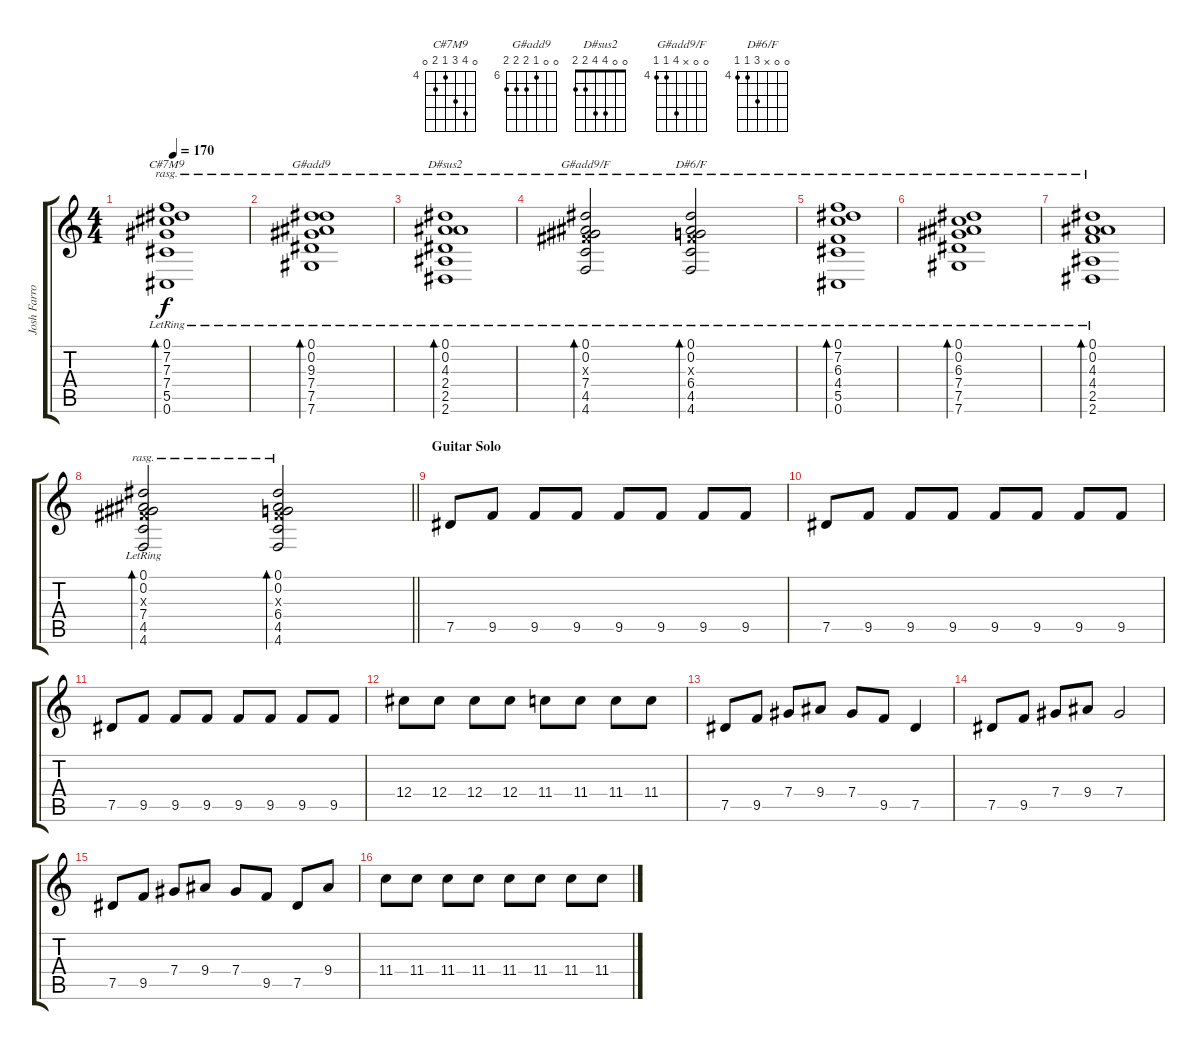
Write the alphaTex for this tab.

\track ("Josh Farro (Lead Guitar)" "Josh Farro") {instrument distortionguitar}
\staff {score tabs}
\tuning (Eb4 Bb3 Gb3 Db3 Ab2 Db2) {hide}
\chord ("C#7M9" 0 7 6 4 5 0) {firstfret 4}
\chord ("G#add9" 0 0 6 7 7 7) {firstfret 6}
\chord ("D#sus2" 0 0 4 4 2 2)
\chord ("G#add9/F" 0 0 x 7 4 4) {firstfret 4}
\chord ("D#6/F" 0 0 x 6 4 4) {firstfret 4}
\ts (4 4)
\tempo 170
\clef g2
\ks c
(0.1 7.2 7.3{lr} 7.4{lr} 5.5{lr} 0.6{lr}).1{bd 60 ch "C#7M9" rasg ii dy f instrument electricguitarjazz} |
(0.1 0.2 9.3{lr} 7.4 7.5{lr} 7.6{lr}).1{bd 60 ch "G#add9" rasg ii} |
(0.1 0.2 4.3 2.4{lr} 2.5{lr} 2.6{lr}).1{bd 60 ch "D#sus2" rasg ii} |
(0.1 0.2 0.3{x} 7.4{lr} 4.5{lr} 4.6{lr}).2{bd 60 ch "G#add9/F" rasg ii} (0.1 0.2 0.3{x} 6.4{lr} 4.5{lr} 4.6{lr}).2{bd 60 ch "D#6/F" rasg ii} |
(0.1 7.2 6.3{lr} 4.4{lr} 5.5{lr} 0.6{lr}).1{bd 60 rasg ii instrument electricguitarjazz} |
(0.1 0.2 6.3{lr} 7.4 7.5{lr} 7.6{lr}).1{bd 60 rasg ii} |
(0.1 0.2 4.3 4.4{lr} 2.5{lr} 2.6{lr}).1{bd 60 rasg ii} |
\barLineRight lightlight
(0.1 0.2 0.3{x} 7.4{lr} 4.5{lr} 4.6{lr}).2{bd 60 rasg ii} (0.1 0.2 0.3{x} 6.4 4.5 4.6).2{bd 60 rasg ii} |
\section ("" "Guitar Solo")
7.5.8{volume 16 instrument distortionguitar} 9.5.8 9.5.8 9.5.8 9.5.8 9.5.8 9.5.8 9.5.8 |
7.5.8 9.5.8 9.5.8 9.5.8 9.5.8 9.5.8 9.5.8 9.5.8 |
7.5.8 9.5.8 9.5.8 9.5.8 9.5.8 9.5.8 9.5.8 9.5.8 |
12.4.8 12.4.8 12.4.8 12.4.8 11.4.8 11.4.8 11.4.8 11.4.8 |
7.5.8 9.5.8 7.4.8 9.4.8{instrument distortionguitar} 7.4.8 9.5.8 7.5.4 |
7.5.8 9.5.8 7.4.8 9.4.8 7.4.2 |
7.5.8 9.5.8 7.4.8 9.4.8 7.4.8 9.5.8 7.5.8 9.4.8 |
11.4.8 11.4.8 11.4.8 11.4.8 11.4.8 11.4.8 11.4.8 11.4.8
